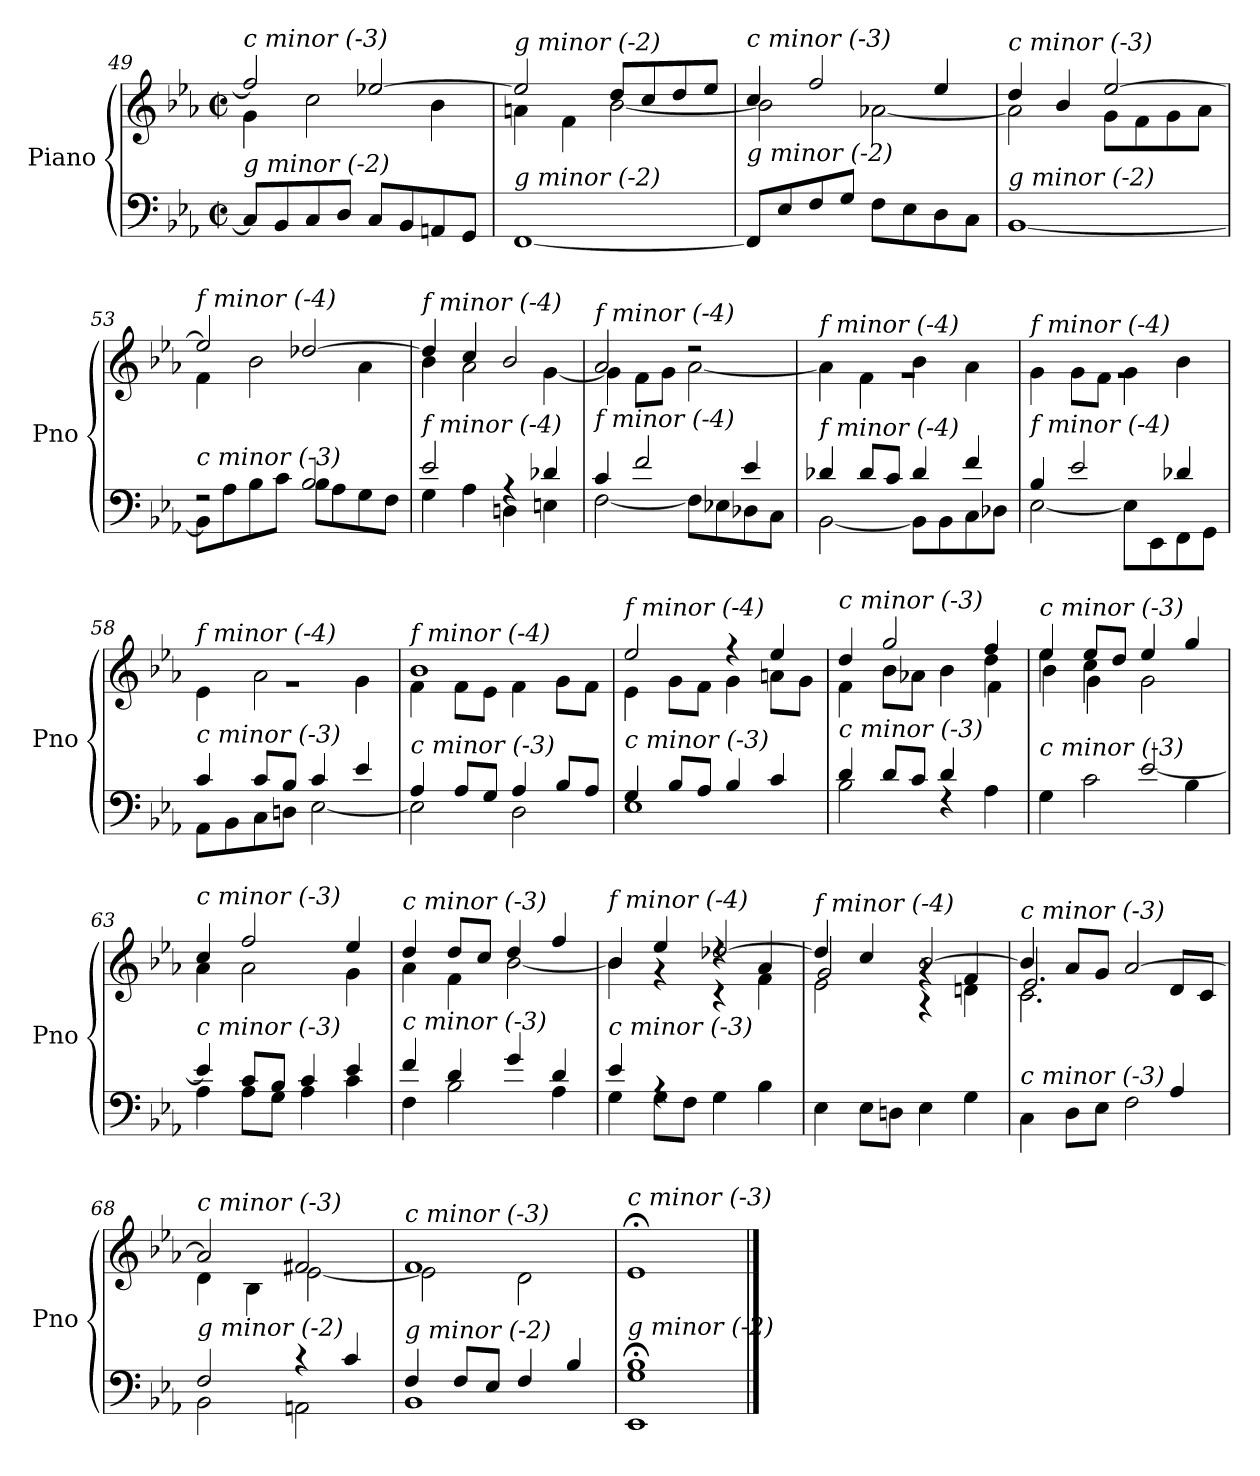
**kern	**kern
*part1	*part1
*staff2	*staff1
*I"Piano	*
*I'Pno	*
*clefF4	*clefG2
*k[b-e-a-]	*k[b-e-a-]
*M2/2	*M2/2
*met(c|)	*met(c|)
=49	=49
*	*^
!	!LO:TX:i:t=c minor (-3)	!
!LO:TX:i:t=g minor (-2)	!	!
8C/L]	2ff/]	4g\
8BB-/	.	.
8C/	.	2cc\
8D/J	.	.
8C/L	[2ee-X/	.
8BB-/	.	.
8AAn/	.	4b-\
8GG/J	.	.
=50	=50	=50
!	!LO:TX:i:t=g minor (-2)	!
!LO:TX:i:t=g minor (-2)	!	!
[1FF	2ee-/]	4an\
.	.	4f\
.	8dd/L	[2b-\
.	8cc/	.
.	8dd/	.
.	8ee-/J	.
=51	=51	=51
!	!LO:TX:i:t=c minor (-3)	!
!LO:TX:i:t=g minor (-2)	!	!
8FF/L]	4cc/	2b-\]
8E-/	.	.
8F/	2ff/	.
8G/J	.	.
8F\L	.	[2a-X\
8E-\	.	.
8D\	4ee-/	.
8C\J	.	.
!!LO:LB:g=z	!!
=52	=52	=52
!	!LO:TX:i:t=c minor (-3)	!
!LO:TX:i:t=g minor (-2)	!	!
[1BB-	4dd/	2a-\]
.	4b-/	.
.	[2ee-/	8g\L
.	.	8f\
.	.	8g\
.	.	8a-\J
=53	=53	=53
*^	*	*
!	!	!LO:TX:i:t=f minor (-4)	!
!LO:TX:i:t=c minor (-3)	!	!	!
2rF	8BB-\L]	2ee-/]	4f\
.	8A-\	.	.
.	8B-\	.	2b-\
.	8c\J	.	.
2B-/	8B-\L	[2dd-X/	.
.	8A-\	.	.
.	8G\	.	4a-\
.	8F\J	.	.
=54	=54	=54	=54
!	!	!LO:TX:i:t=f minor (-4)	!
!LO:TX:i:t=f minor (-4)	!	!	!
2e-/	4G\	4dd-/]	4b-\
.	4A-\	4cc/	2a-\
4rA	4Dn\	2b-/	.
4d-X/	4En\	.	[4g\
=55	=55	=55	=55
!	!	!LO:TX:i:t=f minor (-4)	!
!LO:TX:i:t=f minor (-4)	!	!	!
4c/	[2F\	2a-/	4g\]
2f/	.	.	8f\L
.	.	.	8g\J
.	8F\L]	2r	[2a-\
.	8E-X\	.	.
4e-/	8D-X\	.	.
.	8C\J	.	.
=56	=56	=56	=56
!	!	!LO:TX:i:t=f minor (-4)	!
!LO:TX:i:t=f minor (-4)	!	!	!
4d-X/	[2BB-\	1rg	4a-\]
8d-/L	.	.	4f\
8c/J	.	.	.
4d-/	8BB-\L]	.	4b-\
.	8BB-\	.	.
4f/	8C\	.	4a-\
.	8D-X\J	.	.
=57	=57	=57	=57
!	!	!LO:TX:i:t=f minor (-4)	!
!LO:TX:i:t=f minor (-4)	!	!	!
4B-/	[2E-\	1rg	4g\
2e-/	.	.	8g\L
.	.	.	8f\J
.	8E-\L]	.	4g\
.	8EE-\	.	.
4d-X/	8FF\	.	4b-\
.	8GG\J	.	.
!!LO:LB:g=z	!!
=58	=58	=58	=58
!	!	!LO:TX:i:t=f minor (-4)	!
!LO:TX:i:t=c minor (-3)	!	!	!
4c/	8AA-\L	1rg	4e-\
.	8BB-\	.	.
8c/L	8C\	.	2a-\
8B-/J	8Dn\J	.	.
4c/	[2E-\	.	.
4e-/	.	.	4g\
=59	=59	=59	=59
!	!	!LO:TX:i:t=f minor (-4)	!
!LO:TX:i:t=c minor (-3)	!	!	!
4A-/	2E-\]	1b-	4f\
8A-/L	.	.	8f\L
8G/J	.	.	8e-\J
4A-/	2D\	.	4f\
8B-/L	.	.	8g\L
8A-/J	.	.	8f\J
=60	=60	=60	=60
!	!	!LO:TX:i:t=f minor (-4)	!
!LO:TX:i:t=c minor (-3)	!	!	!
4G/	1E-	2ee-/	4e-\
8B-/L	.	.	8g\L
8A-/J	.	.	8f\J
4B-/	.	4r	4g\
4c/	.	4ee-/	8an\L
.	.	.	8g\J
=61	=61	=61	=61
*	*^	*	*^
!	!	!	!LO:TX:i:t=c minor (-3)	!	!
!LO:TX:i:t=c minor (-3)	!	!	!	!	!
2.ryy	4d/	2B-\	4dd/	4f\	2.ryy
.	8d/L	.	2gg/	8b-\L	.
.	8c/J	.	.	8a-X\J	.
.	4d/	4rF	.	4b-\	.
4ryy	4ryy	4A-\	4ff/	4dd\	4f\
=62	=62	=62	=62	=62	=62
!	!	!	!LO:TX:i:t=c minor (-3)	!	!
!LO:TX:i:t=c minor (-3)	!	!	!	!	!
2ryy	2ryy	4G\	4ee-/	4ee-\	4b-\
.	.	2c\	8ee-/L	4cc\	4g\
.	.	.	8dd/J	.	.
2ryy	[2e-/	.	4ee-/	2g\	2ryy
.	.	4B-\	4gg/	.	.
*	*	*	*	*v	*v
=63	=63	=63	=63	=63
!	!	!	!LO:TX:i:t=c minor (-3)	!
!LO:TX:i:t=c minor (-3)	!	!	!	!
*	*v	*v	*	*
4e-/]	4A-\	4cc/	4a-\
8c/L	8A-\L	2ff/	2a-\
8B-/J	8G\J	.	.
4c/	4A-\	.	.
4e-/	4c\	4ee-/	4g\
!!LO:LB:g=z	!!
=64	=64	=64	=64
!	!	!LO:TX:i:t=c minor (-3)	!
!LO:TX:i:t=c minor (-3)	!	!	!
4f/	4F\	4dd/	4a-\
4d/	2B-\	8dd/L	4f\
.	.	8cc/J	.
4g/	.	4dd/	[2b-\
4d/	4A-\	4ff/	.
=65	=65	=65	=65
*	*^	*^	*^
!	!	!	!LO:TX:i:t=f minor (-4)	!	!	!
!LO:TX:i:t=c minor (-3)	!	!	!	!	!	!
2ryy	4e-/	4G\	4b-/	4b-\]	2ryy	2ryy
.	4rA	8G\L	4ee-/	4r	.	.
.	.	8F\J	.	.	.	.
2ryy	4G\	2ryy	[2dd-X/	4rdd	4rc	2ryy
.	4B-\	.	.	4a-/	4f\	.
*	*v	*v	*	*	*	*
*	*	*	*	*v	*v
=66	=66	=66	=66	=66
!	!	!LO:TX:i:t=f minor (-4)	!	!
!LO:TX:i:t=c minor (-3)	!	!	!	!
*v	*v	*	*	*
4E-\	4dd-/]	2g/	2e-\
8E-\L	4cc/	.	.
8Dn\J	.	.	.
4E-\	[2b-/	4rg	4rA
4G\	.	4f/	4dn\
=67	=67	=67	=67
*^	*	*	*^
*	*^	*	*	*	*
!	!	!	!LO:TX:i:t=c minor (-3)	!	!	!
!LO:TX:i:t=c minor (-3)	!	!	!	!	!	!
2.ryy	4C\	2.ryy	4b-/]	2.e-/	2.c\	2.ryy
.	8D\L	.	8a-/L	.	.	.
.	8E-\J	.	8g/J	.	.	.
.	2F\	.	[2a-/	.	.	.
4ryy	.	4A-/	.	8d/L	4ryy	4ryy
.	.	.	.	8c/J	.	.
*	*v	*v	*	*	*	*
*	*	*	*v	*v	*v
=68	=68	=68	=68
!	!	!LO:TX:i:t=c minor (-3)	!
!LO:TX:i:t=g minor (-2)	!	!	!
2F/	2BB-\	2a-/]	4d\
.	.	.	4B-\
4r	2AAn\	2f#Xi/	[2e-\
4c/	.	.	.
=69	=69	=69	=69
!	!	!LO:TX:i:t=c minor (-3)	!
!LO:TX:i:t=g minor (-2)	!	!	!
4F/	1BB-	1f	2e-\]
8F/L	.	.	.
8E-/J	.	.	.
4F/	.	.	2d\
4B-/	.	.	.
*v	*v	*	*
*	*v	*v
=70	=70
!	!LO:TX:i:t=c minor (-3)
!LO:TX:i:t=g minor (-2)	!
1EE-; 1G; 1B-;	1e-;<
==	==
*-	*-
